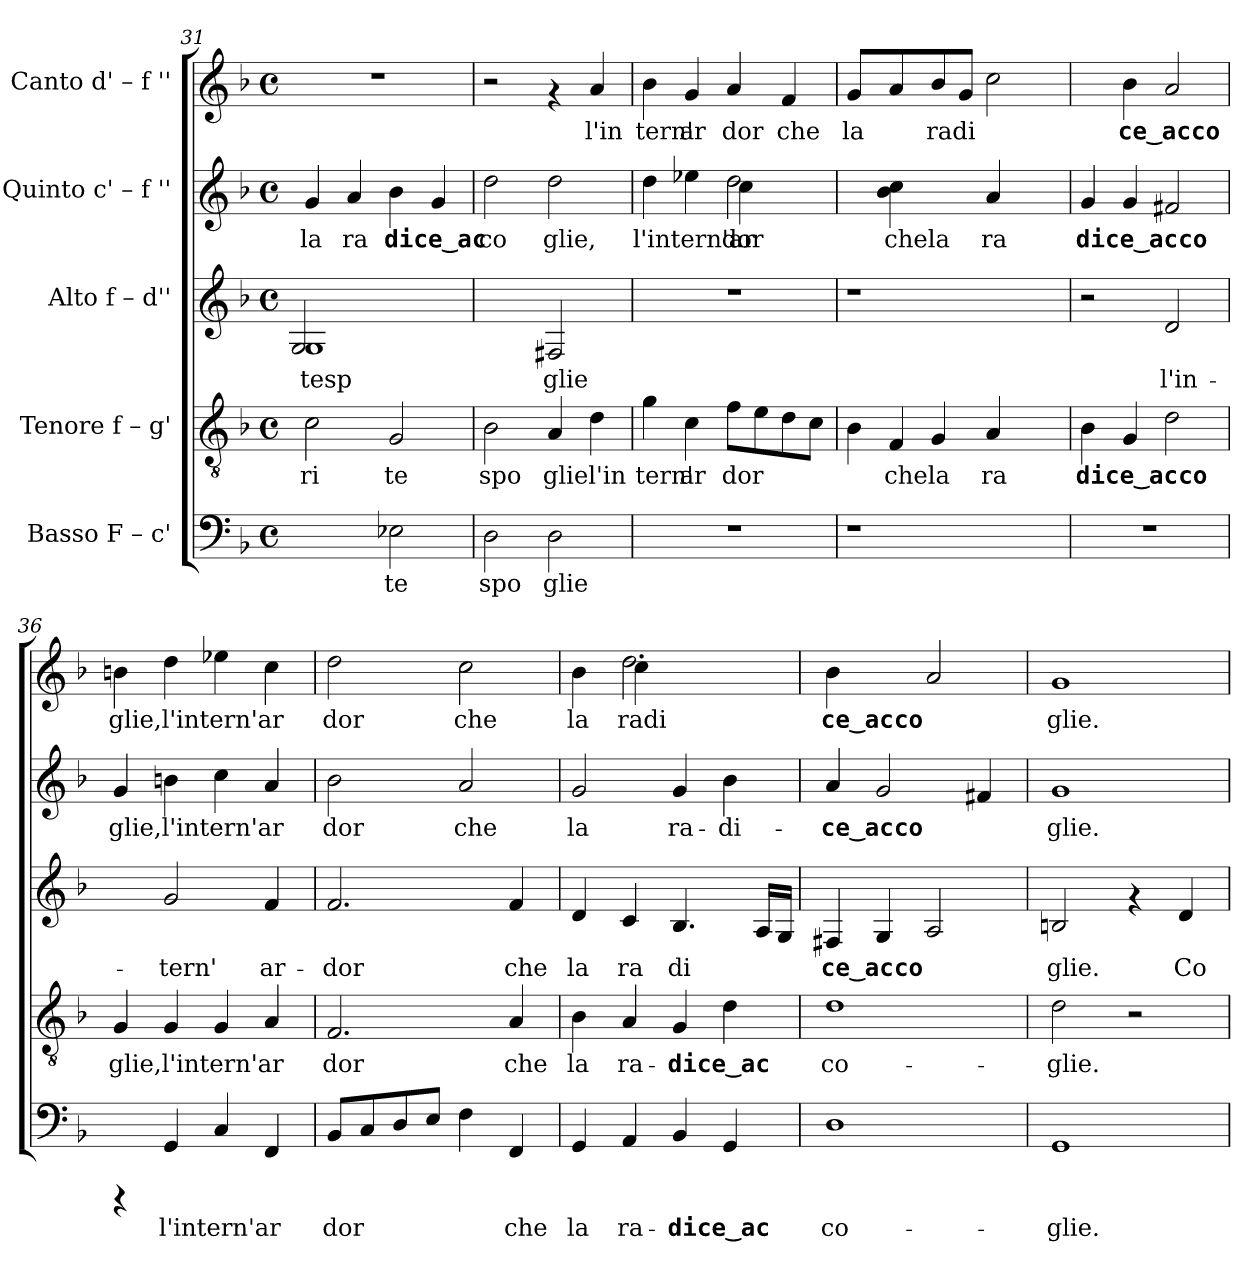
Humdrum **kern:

**kern	**text	**kern	**text	**kern	**text	**kern	**text	**kern	**text
*part5	*part5	*part4	*part4	*part3	*part3	*part2	*part2	*part1	*part1
*staff5	*staff5	*staff4	*staff4	*staff3	*staff3	*staff2	*staff2	*staff1	*staff1
*I"Basso  F – c'	*	*I"Tenore  f – g'	*	*I"Alto  f – d''	*	*I"Quinto  c' – f ''	*	*I"Canto  d' – f ''	*
*clefF4	*	*clefGv2	*	*clefG2	*	*clefG2	*	*clefG2	*
*k[b-]	*	*k[b-]	*	*k[b-]	*	*k[b-]	*	*k[b-]	*
*F:	*	*F:	*	*F:	*	*F:	*	*F:	*
*M4/4	*	*M4/4	*	*M4/4	*	*M4/4	*	*M4/4	*
*met(c)	*	*met(c)	*	*met(c)	*	*met(c)	*	*met(c)	*
=31	=31	=31	=31	=31	=31	=31	=31	=31	=31
!	!	!	!LO:LY:b:rj	!	!LO:LY:b:rj	!	!LO:LY:b:cj	!	!
*	*	*	*	*^	*	*	*	*	*
2ryy	.	2c\	ri	1G	2G/	-tesp	4g/	la	1r	.
!	!	!	!	!	!	!	!	!LO:LY:b:cj	!	!
.	.	.	.	.	.	.	4a/	ra	.	.
!	!LO:LY:b:cj	!	!LO:LY:b:rj	!	!	!	!	!LO:LY:b:cj	!	!
2E-X\	te	2G/	te	.	2ryy	.	4b-\	dice‿ac	.	.
!	!	!	!	!	!	!	!	!LO:LY:b:cj	!	!
.	.	.	.	.	.	.	4g/	.	.	.
*	*	*	*	*v	*v	*	*	*	*	*
=32	=32	=32	=32	=32	=32	=32	=32	=32	=32
!	!LO:LY:b:cj	!	!LO:LY:b:rj	!	!	!	!LO:LY:b:cj	!	!
2D\	spo	2B-\	spo	2ryy	.	2dd\	co	2r	.
!	!LO:LY:b:cj	!	!LO:LY:b:rj	!	!LO:LY:b:rj	!	!LO:LY:b:cj	!	!
2D\	glie	4A/	gliel'in	2F#X/	glie	2dd\	glie,	4rf	.
!	!	!	!LO:LY:b:rj	!	!	!	!	!	!LO:LY:b:rj
.	.	4d\	.	.	.	.	.	4a/	-l'in
=33	=33	=33	=33	=33	=33	=33	=33	=33	=33
!	!	!	!LO:LY:b:rj	!	!	!	!LO:LY:b:cj	!	!LO:LY:b:rj
*	*	*	*	*	*	*^	*	*	*
1r	.	4g\	tern'	1r	.	4dd\	2ryy	l'intern'ar	4b-\	tern'
!	!	!	!LO:LY:b:rj	!	!	!	!	!LO:LY:b:cj	!	!LO:LY:b:rj
.	.	4c\	ar	.	.	4ee-X\	.	.	4g/	ar
!	!	!	!LO:LY:b:rj	!	!	!	!	!LO:LY:b:cj	!	!LO:LY:b:rj
.	.	8f\L	dor	.	.	2dd\	4cc\	dor	4a/	dor
!	!	!	!LO:LY:b:rj	!	!	!	!	!	!	!
.	.	8e\	.	.	.	.	.	.	.	.
!	!	!	!LO:LY:b:rj	!	!	!	!	!	!	!LO:LY:b:rj
.	.	8d\	.	.	.	.	4ryy	.	4f/	che
!	!	!	!LO:LY:b:rj	!	!	!	!	!	!	!
.	.	8c\J	.	.	.	.	.	.	.	.
*	*	*	*	*	*	*v	*v	*	*	*
=34	=34	=34	=34	=34	=34	=34	=34	=34	=34
!	!	!	!LO:LY:b:rj	!	!	!	!	!	!LO:LY:b:rj
1r	.	4B-\	.	1r	.	4ryy	.	4g/	la
!	!	!	!LO:LY:b:rj	!	!	!	!LO:LY:b:cj	!	!
.	.	4F/	chela	.	.	4cc\ 4b-\	chela	4a/	.
!	!	!	!LO:LY:b:rj	!	!	!	!	!	!LO:LY:b:rj
.	.	4G/	.	.	.	4ryy	.	8b-/	radi
!	!	!	!	!	!	!	!	!	!LO:LY:b:rj
.	.	.	.	.	.	.	.	8g/J	.
!	!	!	!LO:LY:b:rj	!	!	!	!LO:LY:b:cj	!	!
.	.	4A/	ra	.	.	4a/	ra	2cc\	.
4ryy	.	4ryy	.	4ryy	.	4ryy	.	.	.
=35	=35	=35	=35	=35	=35	=35	=35	=35	=35
!	!	!	!LO:LY:b:rj	!	!	!	!LO:LY:b:cj	!	!
1r	.	4B-\	dice‿acco	2r	.	4g/	dice‿acco	4ryy	.
!	!	!	!LO:LY:b:rj	!	!	!	!LO:LY:b:cj	!	!LO:LY:b:rj
.	.	4G/	.	.	.	4g/	.	4b-\	ce‿acco
!	!	!	!LO:LY:b:rj	!	!LO:LY:b:rj	!	!LO:LY:b:cj	!	!LO:LY:b:rj
.	.	2d\	.	2d/	l'in-	2f#X/	.	2a/	.
=36	=36	=36	=36	=36	=36	=36	=36	=36	=36
!	!	!	!LO:LY:b:rj	!	!	!	!LO:LY:b:cj	!	!LO:LY:b:rj
4rCCC	.	4G/	glie,l'intern'ar	4ryy	.	4g/	glie,l'intern'ar	4bn\	glie,l'intern'ar
!	!LO:LY:b:cj	!	!LO:LY:b:rj	!	!LO:LY:b:rj	!	!LO:LY:b:cj	!	!LO:LY:b:rj
4GG/	l'intern'ar	4G/	.	2g/	-tern'	4bn\	.	4dd\	.
!	!LO:LY:b:cj	!	!LO:LY:b:rj	!	!	!	!LO:LY:b:cj	!	!LO:LY:b:rj
4C/	.	4G/	.	.	.	4cc\	.	4ee-X\	.
!	!LO:LY:b:cj	!	!LO:LY:b:rj	!	!LO:LY:b:rj	!	!LO:LY:b:cj	!	!LO:LY:b:rj
4FF/	.	4A/	.	4f/	ar-	4a/	.	4cc\	.
!!LO:LB:g=z
=37	=37	=37	=37	=37	=37	=37	=37	=37	=37
!	!LO:LY:b:cj	!	!LO:LY:b:rj	!	!LO:LY:b:rj	!	!LO:LY:b:cj	!	!LO:LY:b:rj
8BB-/L	dor	2.F/	dor	2.f/	-dor	2b-\	dor	2dd\	dor
!	!LO:LY:b:cj	!	!	!	!	!	!	!	!
8C/	.	.	.	.	.	.	.	.	.
!	!LO:LY:b:cj	!	!	!	!	!	!	!	!
8D/	.	.	.	.	.	.	.	.	.
!	!LO:LY:b:cj	!	!	!	!	!	!	!	!
8E/J	.	.	.	.	.	.	.	.	.
!	!LO:LY:b:cj	!	!	!	!	!	!LO:LY:b:cj	!	!LO:LY:b:rj
4F\	.	.	.	.	.	2a/	che	2cc\	che
!	!LO:LY:b:cj	!	!LO:LY:b:rj	!	!LO:LY:b:rj	!	!	!	!
4FF/	che	4A/	che	4f/	che	.	.	.	.
=38	=38	=38	=38	=38	=38	=38	=38	=38	=38
!	!LO:LY:b:cj	!	!LO:LY:b:rj	!	!LO:LY:b:rj	!	!LO:LY:b:cj	!	!LO:LY:b:rj
*	*	*	*	*	*	*	*	*^	*
4GG/	la	4B-\	la	4d/	la	2g/	la	4b-\	4ryy	la
!	!LO:LY:b:cj	!	!LO:LY:b:rj	!	!LO:LY:b:rj	!	!	!	!	!LO:LY:b:rj
4AA/	ra-	4A/	ra-	4c/	ra	.	.	2.dd\	4cc\	radi
!	!LO:LY:b:cj	!	!LO:LY:b:rj	!	!LO:LY:b:rj	!	!LO:LY:b:cj	!	!	!
4BB-/	-dice‿ac-	4G/	-dice‿ac-	4.B-/	di	4g/	ra-	.	2ryy	.
!	!LO:LY:b:cj	!	!LO:LY:b:rj	!	!	!	!LO:LY:b:cj	!	!	!
4GG/	--	4d\	--	.	.	4b-\	-di-	.	.	.
!	!	!	!	!	!LO:LY:b:rj	!	!	!	!	!
.	.	.	.	16A/L	.	.	.	.	.	.
!	!	!	!	!	!LO:LY:b:rj	!	!	!	!	!
.	.	.	.	16G/J	.	.	.	.	.	.
*	*	*	*	*	*	*	*	*v	*v	*
=39	=39	=39	=39	=39	=39	=39	=39	=39	=39
!	!LO:LY:b:cj	!	!LO:LY:b:rj	!	!LO:LY:b:rj	!	!LO:LY:b:cj	!	!LO:LY:b:rj
1D	-co-	1d	-co-	4F#X/	ce‿acco	4a/	-ce‿acco-	4b-\	ce‿acco
!	!	!	!	!	!LO:LY:b:rj	!	!LO:LY:b:cj	!	!
.	.	.	.	4G/	.	2g/	--	4ryy	.
!	!	!	!	!	!LO:LY:b:rj	!	!	!	!LO:LY:b:rj
.	.	.	.	2A/	.	.	.	2a/	.
!	!	!	!	!	!	!	!LO:LY:b:cj	!	!
.	.	.	.	.	.	4f#X/	--	.	.
=40	=40	=40	=40	=40	=40	=40	=40	=40	=40
!	!LO:LY:b:cj	!	!LO:LY:b:rj	!	!LO:LY:b:rj	!	!LO:LY:b:cj	!	!LO:LY:b:rj
1GG	-glie.	2d\	-glie.	2Bn/	glie.	1g	-glie.	1g	glie.
.	.	2r	.	4rf	.	.	.	.	.
!	!	!	!	!	!LO:LY:b:rj	!	!	!	!
.	.	.	.	4d/	Co	.	.	.	.
=	=	=	=	=	=	=	=	=	=
*-	*-	*-	*-	*-	*-	*-	*-	*-	*-
